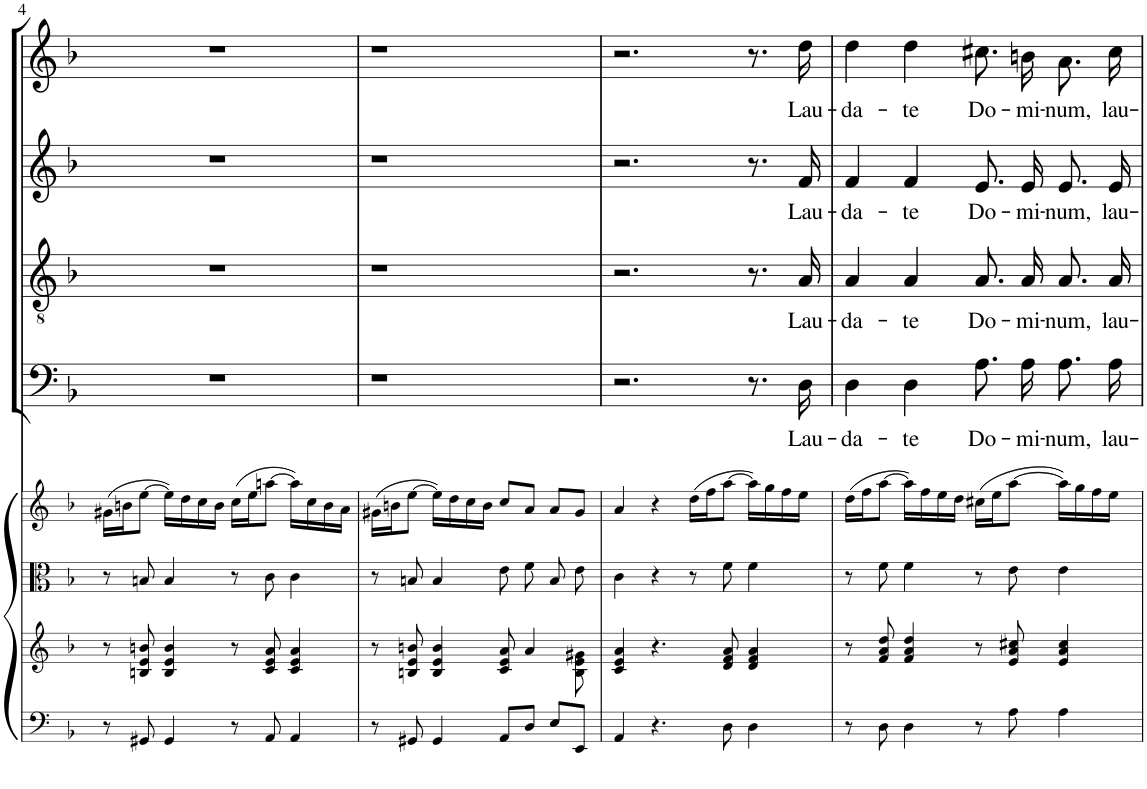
**kern	**kern	**kern	**kern	**kern	**text	**kern	**text	**kern	**text	**kern	**text
*part8	*part7	*part6	*part5	*part4	*part4	*part3	*part3	*part2	*part2	*part1	*part1
*staff8	*staff7	*staff6	*staff5	*staff4	*staff4	*staff3	*staff3	*staff2	*staff2	*staff1	*staff1
*I"Violoncello	*I"Organo	*I"Viola	*I"Violini	*I"Bassi	*	*I"Tenori	*	*I"Contralti	*	*I"Soprano	*
*I'Vc	*	*I'Vla	*I'Vln	*	*	*	*	*	*	*	*
!!LO:PB:g=z
*clefF4	*clefG2	*clefC3	*clefG2	*clefF4	*	*clefGv2	*	*clefG2	*	*clefG2	*
*	*	*	*	*	*	*	*	*	*	*Trd1c2	*
*k[b-]	*k[b-]	*k[b-]	*k[b-]	*k[b-]	*	*k[b-]	*	*k[b-]	*	*k[b-]	*
*F:	*F:	*F:	*F:	*F:	*	*F:	*	*F:	*	*F:	*
*M4/4	*M4/4	*M4/4	*M4/4	*M4/4	*	*M4/4	*	*M4/4	*	*M4/4	*
*met(c)	*met(c)	*met(c)	*met(c)	*met(c)	*	*met(c)	*	*met(c)	*	*met(c)	*
=4	=4	=4	=4	=4	=4	=4	=4	=4	=4	=4	=4
8r	8r	8r	(16g#X\LL	1r	.	1r	.	1r	.	1r	.
.	.	.	16bn\J	.	.	.	.	.	.	.	.
8GG#X/	8Bn/ 8e/ 8bn/	8Bn/	[8ee\J	.	.	.	.	.	.	.	.
4GG#/	4B/ 4e/ 4b/	4B/	16ee\LL])	.	.	.	.	.	.	.	.
.	.	.	16dd\	.	.	.	.	.	.	.	.
.	.	.	16cc\	.	.	.	.	.	.	.	.
.	.	.	16b\JJ	.	.	.	.	.	.	.	.
8r	8r	8r	(16cc\LL	.	.	.	.	.	.	.	.
.	.	.	16ee\J	.	.	.	.	.	.	.	.
8AA/	8c/ 8e/ 8a/	8c\	[8aan\J	.	.	.	.	.	.	.	.
4AA/	4c/ 4e/ 4a/	4c\	16aa\LL])	.	.	.	.	.	.	.	.
.	.	.	16cc\	.	.	.	.	.	.	.	.
.	.	.	16b\	.	.	.	.	.	.	.	.
.	.	.	16a\JJ	.	.	.	.	.	.	.	.
=5	=5	=5	=5	=5	=5	=5	=5	=5	=5	=5	=5
8r	8r	8r	(16g#X\LL	1r	.	1r	.	1r	.	1r	.
.	.	.	16bn\J	.	.	.	.	.	.	.	.
8GG#X/	8Bn/ 8e/ 8bn/	8Bn/	[8ee\J	.	.	.	.	.	.	.	.
4GG#/	4B/ 4e/ 4b/	4B/	16ee\LL])	.	.	.	.	.	.	.	.
.	.	.	16dd\	.	.	.	.	.	.	.	.
.	.	.	16cc\	.	.	.	.	.	.	.	.
.	.	.	16b\JJ	.	.	.	.	.	.	.	.
8AA/L	8c/ 8e/ 8a/	8e\L	8cc/L	.	.	.	.	.	.	.	.
8D/J	4a/	8f\J	8a/J	.	.	.	.	.	.	.	.
8E/L	.	8B\L	8a/L	.	.	.	.	.	.	.	.
8EE/J	8B\ 8e\ 8g#X\	8e\J	8g#/J	.	.	.	.	.	.	.	.
=6	=6	=6	=6	=6	=6	=6	=6	=6	=6	=6	=6
4AA/	4c/ 4e/ 4a/	4c\	4a/	2.r	.	2.r	.	2.r	.	2.r	.
4.r	4.r	4r	4r	.	.	.	.	.	.	.	.
.	.	8r	(16dd\LL	.	.	.	.	.	.	.	.
.	.	.	16ff\J	.	.	.	.	.	.	.	.
8D\	8d/ 8f/ 8a/	8f\	[8aa\J	.	.	.	.	.	.	.	.
4D\	4d/ 4f/ 4a/	4f\	16aa\LL])	8.r	.	8.r	.	8.r	.	8.r	.
.	.	.	16gg\	.	.	.	.	.	.	.	.
.	.	.	16ff\	.	.	.	.	.	.	.	.
!	!	!	!	!	!LO:LY:b	!	!LO:LY:b	!	!LO:LY:b	!	!LO:LY:b
.	.	.	16ee\JJ	16D\	Lau-	16A/	Lau-	16f/	Lau-	16dd\	Lau-
=7	=7	=7	=7	=7	=7	=7	=7	=7	=7	=7	=7
!	!	!	!	!	!LO:LY:b	!	!LO:LY:b	!	!LO:LY:b	!	!LO:LY:b
8r	8r	8r	(16dd\LL	4D\	-da-	4A/	-da-	4f/	-da-	4dd\	-da-
.	.	.	16ff\J	.	.	.	.	.	.	.	.
8D\	8f/ 8a/ 8dd/	8f\	[8aa\J	.	.	.	.	.	.	.	.
!	!	!	!	!	!LO:LY:b	!	!LO:LY:b	!	!LO:LY:b	!	!LO:LY:b
4D\	4f/ 4a/ 4dd/	4f\	16aa\LL])	4D\	-te	4A/	-te	4f/	-te	4dd\	-te
.	.	.	16ff\	.	.	.	.	.	.	.	.
.	.	.	16ee\	.	.	.	.	.	.	.	.
.	.	.	16dd\JJ	.	.	.	.	.	.	.	.
!	!	!	!	!	!LO:LY:b	!	!LO:LY:b	!	!LO:LY:b	!	!LO:LY:b
8r	8r	8r	(16cc#X\LL	8.A\L	Do-	8.A/L	Do-	8.e/L	Do-	8.cc#X\L	Do-
.	.	.	16ee\J	.	.	.	.	.	.	.	.
8A\	8e/ 8a/ 8cc#X/	8e\	[8aa\J	.	.	.	.	.	.	.	.
!	!	!	!	!	!LO:LY:b	!	!LO:LY:b	!	!LO:LY:b	!	!LO:LY:b
.	.	.	.	16A\Jk	-mi-	16A/Jk	-mi-	16e/Jk	-mi-	16bn\Jk	-mi-
!	!	!	!	!	!LO:LY:b	!	!LO:LY:b	!	!LO:LY:b	!	!LO:LY:b
4A\	4e/ 4a/ 4cc#/	4e\	16aa\LL])	8.A\L	-num,	8.A/L	-num,	8.e/L	-num,	8.a\L	-num,
.	.	.	16gg\	.	.	.	.	.	.	.	.
.	.	.	16ff\	.	.	.	.	.	.	.	.
!	!	!	!	!	!LO:LY:b	!	!LO:LY:b	!	!LO:LY:b	!	!LO:LY:b
.	.	.	16ee\JJ	16A\Jk	lau-	16A/Jk	lau-	16e/Jk	lau-	16cc#\Jk	lau-
=	=	=	=	=	=	=	=	=	=	=	=
*-	*-	*-	*-	*-	*-	*-	*-	*-	*-	*-	*-
